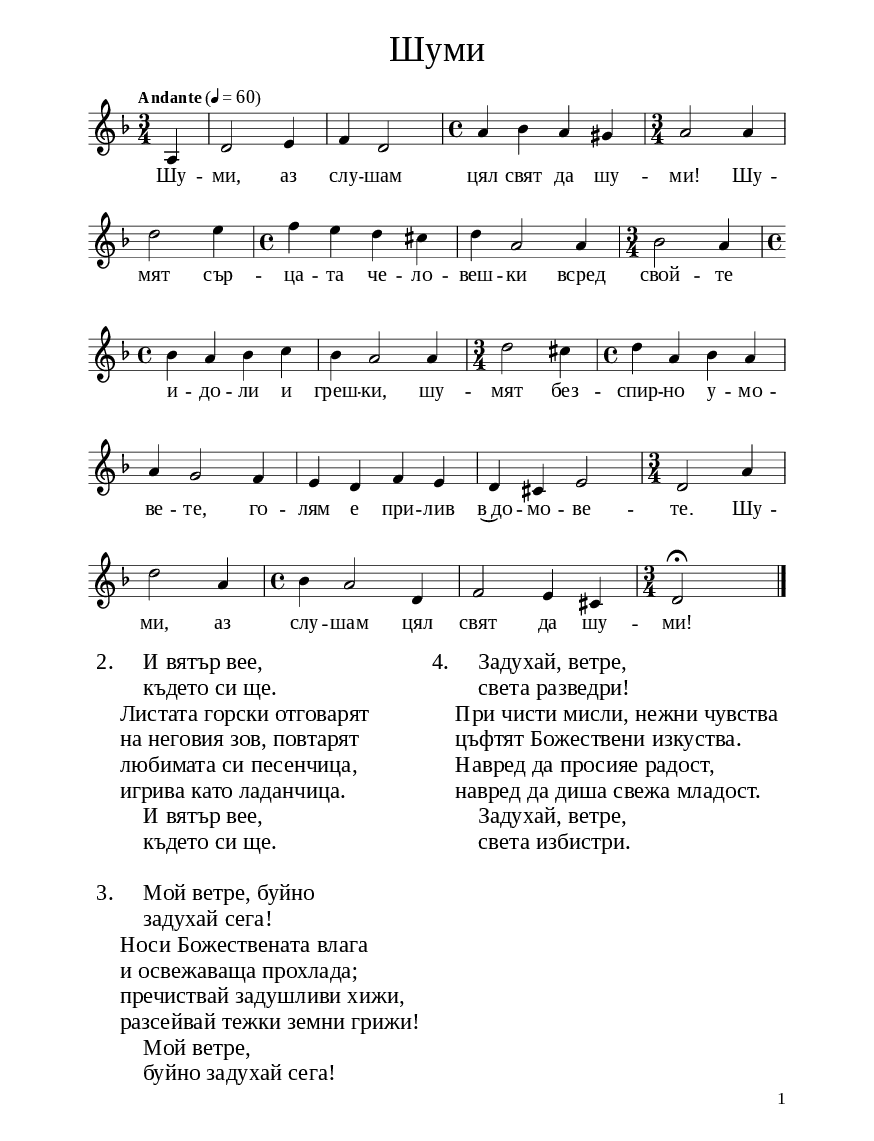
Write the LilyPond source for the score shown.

\version "2.24.3"

% include paper part and global functions
\include "include/globals.ily"

\bookpart {
  \label #'ref032
  \tocItem \markup "Шуми"
  \include "include/bookpart-paper.ily"
  \score {
    \include "include/score-layout.ily"

    \new Voice \absolute {
      \clef treble
      \key d \minor
      \time 3/4
      \tempoFunc "Andante" 4 "60"
      \partial 4
      \autoBeamOff

      a4 | d'2 e'4 | f'4 d'2 | \time 4/4  a'4 bes' a' gis' | \time 3/4  a'2 a'4 \break |
      d''2 e''4 | \time 4/4

      f''4 e'' d'' cis'' | d''4 \stemUp a'2 \stemNeutral

      a'4 | \time 3/4  bes'2 a'4 | \break

      \time 4/4  bes'4 a' bes' c'' | bes'4 a'2 a'4 | \time 3/4  d''2 cis''4 | \time 4/4  d''4 a' bes' a' \break |
      a'4 g'2 f'4 |  e'4 d' f' e' | d'4 cis' e'2 | \time 3/4  d'2 a'4 \break |
      d''2 a'4 | \time 4/4  bes'4 a'2 d'4 | f'2 e'4 cis' | \time 3/4  d'2 \fermata s4 | \bar "|." \break
    }

    \addlyrics {
      Шу -- ми,
      аз слу -- шам цял свят да шу -- ми! Шу -- мят
      сър -- ца -- та че -- ло --  веш -- ки всред
      свой -- те и -- до -- ли и греш -- ки, шу -- мят
      без -- спир -- но у -- мо -- ве -- те, го -- лям
      е при -- лив в~до -- мо -- ве -- те. Шу -- ми,
      аз слу -- шам цял свят да шу -- ми!
    }

    \header {
      title = \titleFunc #'ref_desc_4 "Шуми" "Šumi"
    }

    \midi{}

  } % score


  \markup \abs-fontsize #11 {
    \hspace #1
    \override #`(baseline-skip . ,bgCoupletBaselineSkip)
    \column {

      \line {   2.  "   "  И вятър вее, }

      \line {   "   "    "   "       където си ще.}

      \line {   "   "Листата горски отговарят}

      \line {   "   "на неговия зов, повтарят}

      \line {   "   "любимата си песенчица,}

      \line {   "   "игрива като ладанчица.}

      \line {  "   "    "   "И вятър вее, }

      \line {    "   "    "   "където си ще.}


      \line { " " }
      \line {   3. "   "  Мой ветре, буйно }

      \line {   "   "    "   "  задухай сега!}

      \line {   "   "Носи Божествената влага}

      \line {   "   "и освежаваща прохлада;}

      \line {   "   "пречиствай задушливи хижи,}

      \line {   "   "разсейвай тежки земни грижи!}

      \line {    "   "    "   "Мой ветре, }

      \line {    "   "    "   "буйно задухай сега!}

    }

    \hspace #1
    \override #`(baseline-skip . ,bgCoupletBaselineSkip)
    \column {
      \line {   4.  "   "        Задухай, ветре, }
      \line {   "   "    "   "         света разведри!}

      \line {   "   "При чисти мисли, нежни чувства}

      \line {   "   "цъфтят Божествени изкуства.}

      \line {   "   "Навред да просияе радост,}

      \line {   "   "навред да диша свежа младост.}

      \line {  "   "    "   " Задухай, ветре, }
      \line {   "   "    "   " света избистри.}

    }

  } % markup
} % bookpart

% Più mosso
%
